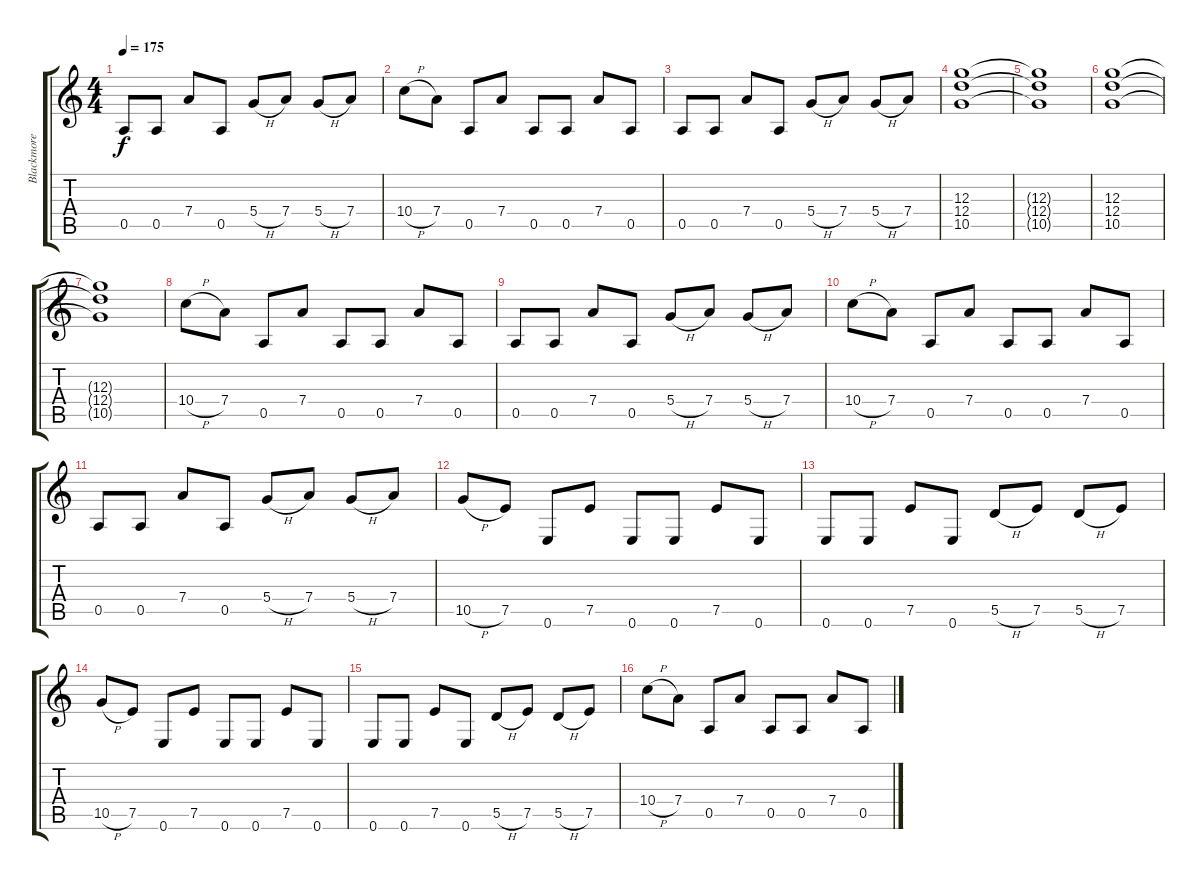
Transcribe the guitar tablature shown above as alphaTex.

\track ("Blackmore" "Blackmore") {instrument distortionguitar}
\staff {score tabs}
\tuning (E4 B3 G3 D3 A2 E2) {hide}
\ts (4 4)
\tempo 175
\clef g2
\ks c
0.5.8{dy f} 0.5.8 7.4.8 0.5.8 5.4{h}.8 7.4.8 5.4{h}.8 7.4.8 |
10.4{h}.8 7.4.8 0.5.8 7.4.8 0.5.8 0.5.8 7.4.8 0.5.8 |
0.5.8 0.5.8 7.4.8 0.5.8 5.4{h}.8 7.4.8 5.4{h}.8 7.4.8 |
(12.3 12.4 10.5).1 |
(12.3{t} 12.4{t} 10.5{t}).1 |
(12.3 12.4 10.5).1 |
(12.3{t} 12.4{t} 10.5{t}).1 |
10.4{h}.8 7.4.8 0.5.8 7.4.8 0.5.8 0.5.8 7.4.8 0.5.8 |
0.5.8 0.5.8 7.4.8 0.5.8 5.4{h}.8 7.4.8 5.4{h}.8 7.4.8 |
10.4{h}.8 7.4.8 0.5.8 7.4.8 0.5.8 0.5.8 7.4.8 0.5.8 |
0.5.8 0.5.8 7.4.8 0.5.8 5.4{h}.8 7.4.8 5.4{h}.8 7.4.8 |
10.5{h}.8 7.5.8 0.6.8 7.5.8 0.6.8 0.6.8 7.5.8 0.6.8 |
0.6.8 0.6.8 7.5.8 0.6.8 5.5{h}.8 7.5.8 5.5{h}.8 7.5.8 |
10.5{h}.8 7.5.8 0.6.8 7.5.8 0.6.8 0.6.8 7.5.8 0.6.8 |
0.6.8 0.6.8 7.5.8 0.6.8 5.5{h}.8 7.5.8 5.5{h}.8 7.5.8 |
10.4{h}.8 7.4.8 0.5.8 7.4.8 0.5.8 0.5.8 7.4.8 0.5.8
